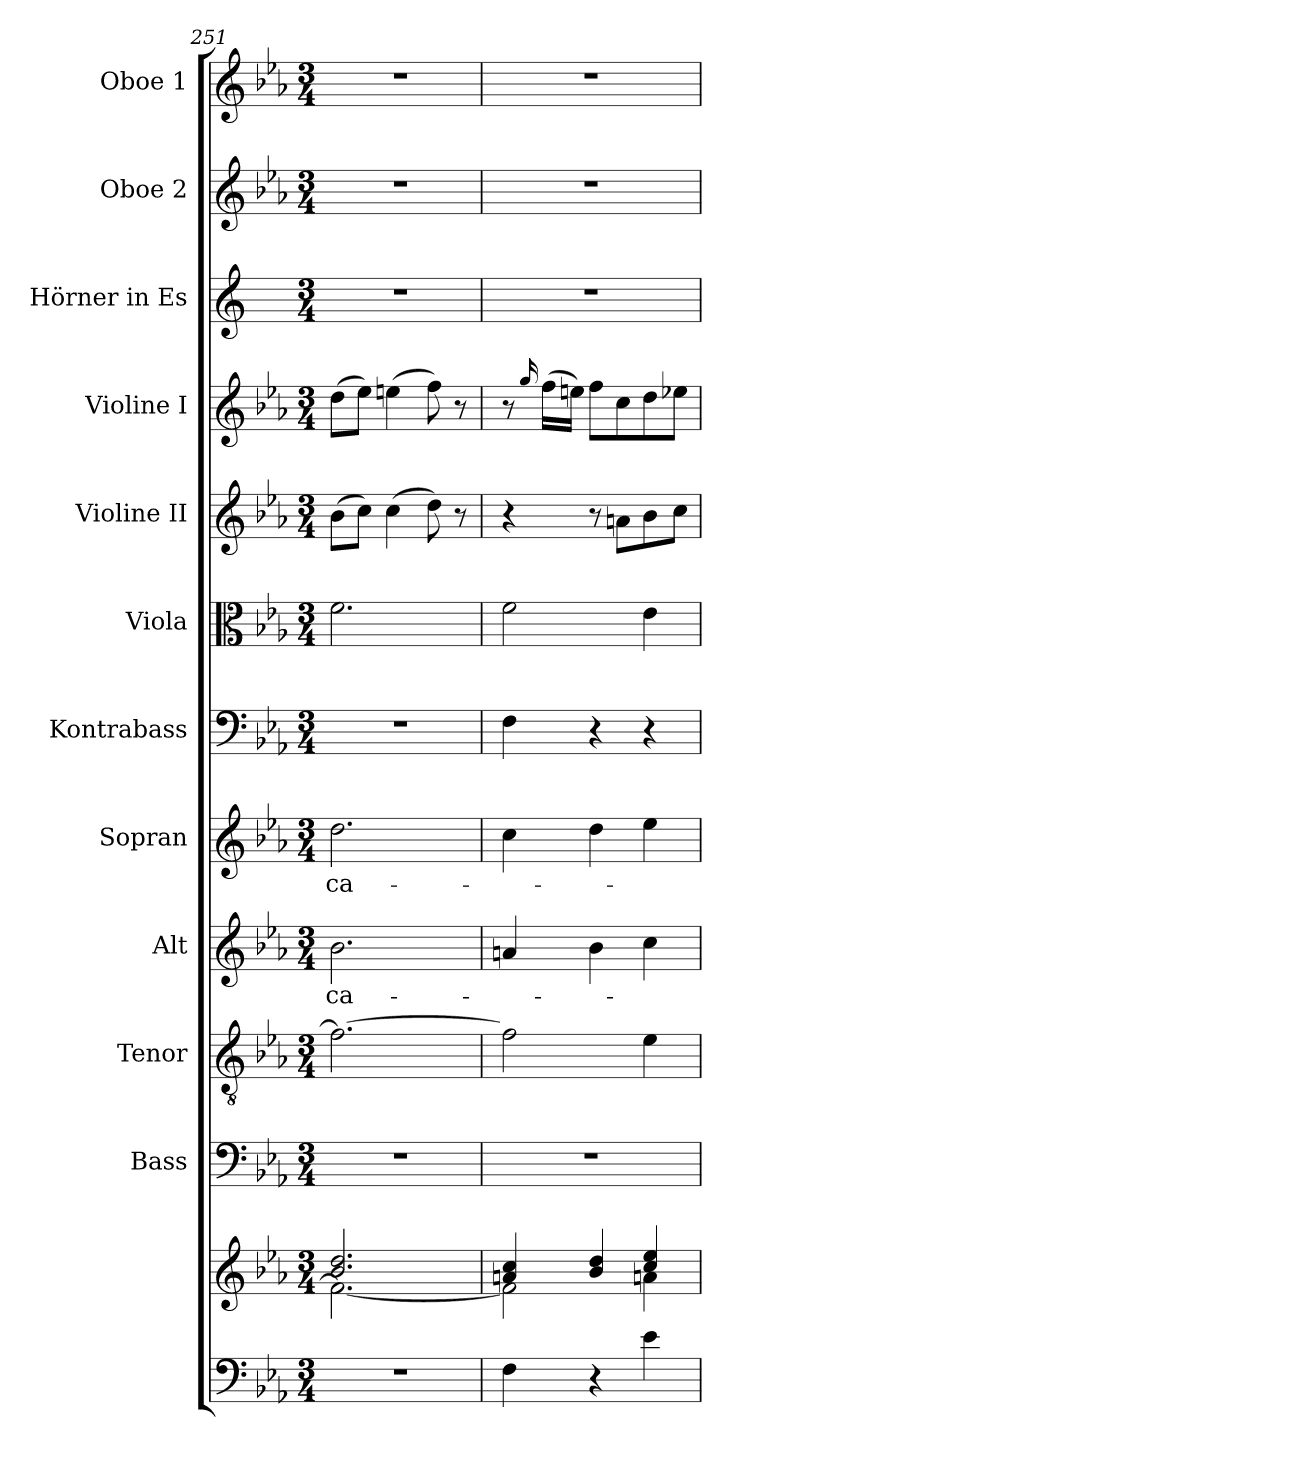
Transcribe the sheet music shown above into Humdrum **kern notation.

**kern	**kern	**kern	**kern	**kern	**text	**kern	**text	**kern	**kern	**kern	**kern	**kern	**kern	**kern
*part12	*part12	*part11	*part10	*part9	*part9	*part8	*part8	*part7	*part6	*part5	*part4	*part3	*part2	*part1
*staff13	*staff12	*staff11	*staff10	*staff9	*staff9	*staff8	*staff8	*staff7	*staff6	*staff5	*staff4	*staff3	*staff2	*staff1
*	*	*I"Bass	*I"Tenor	*I"Alt	*	*I"Sopran	*	*I"Kontrabass	*I"Viola	*I"Violine II	*I"Violine I	*I"Hörner in Es	*I"Oboe 2	*I"Oboe 1
*	*	*I'B.	*I'T.	*I'A.	*	*I'S.	*	*I'Kb.	*I'Vla.	*I'Vl. II	*I'Vl. I	*	*I'Ob. 2	*I'Ob. 1
!!LO:PB:g=z
*clefF4	*clefG2	*clefF4	*clefGv2	*clefG2	*	*clefG2	*	*clefF4	*clefC3	*clefG2	*clefG2	*clefG2	*clefG2	*clefG2
*	*	*	*	*	*	*	*	*ITrd7c12	*	*	*	*ITrd5c9	*	*
*k[b-e-a-]	*k[b-e-a-]	*k[b-e-a-]	*k[b-e-a-]	*k[b-e-a-]	*	*k[b-e-a-]	*	*k[b-e-a-]	*k[b-e-a-]	*k[b-e-a-]	*k[b-e-a-]	*k[b-e-a-]	*k[b-e-a-]	*k[b-e-a-]
*E-:	*E-:	*E-:	*E-:	*E-:	*	*E-:	*	*E-:	*E-:	*E-:	*E-:	*E-:	*E-:	*E-:
*M3/4	*M3/4	*M3/4	*M3/4	*M3/4	*	*M3/4	*	*M3/4	*M3/4	*M3/4	*M3/4	*M3/4	*M3/4	*M3/4
=251	=251	=251	=251	=251	=251	=251	=251	=251	=251	=251	=251	=251	=251	=251
*	*^	*	*	*	*	*	*	*	*	*	*	*	*	*
!	!	!	!	!	!	!LO:LY:b	!	!LO:LY:b	!	!	!	!	!	!	!
2.r	2.b-/ 2.dd/	2.f\_	2.r	2.f\_	2.b-\	-ca-	2.dd\	-ca-	2.r	2.f\	(>8b-\L	(>8dd\L	2.r	2.r	2.r
.	.	.	.	.	.	.	.	.	.	.	8cc\J)	8ee-\J)	.	.	.
.	.	.	.	.	.	.	.	.	.	.	(>4cc\	(>4een\	.	.	.
.	.	.	.	.	.	.	.	.	.	.	8dd\)	8ff\)	.	.	.
.	.	.	.	.	.	.	.	.	.	.	8r	8r	.	.	.
=252	=252	=252	=252	=252	=252	=252	=252	=252	=252	=252	=252	=252	=252	=252	=252
4F\	4an/ 4cc/	2f\]	2.r	2f\]	4an/	.	4cc\	.	4FF\	2f\	4r	8r	2.r	2.r	2.r
.	.	.	.	.	.	.	.	.	.	.	.	16qqgg/	.	.	.
.	.	.	.	.	.	.	.	.	.	.	.	(>16ff\LL	.	.	.
.	.	.	.	.	.	.	.	.	.	.	.	16een\JJ)	.	.	.
4r	4b-/ 4dd/	.	.	.	4b-\	.	4dd\	.	4r	.	8r	8ff\L	.	.	.
.	.	.	.	.	.	.	.	.	.	.	8an\L	8cc\	.	.	.
4e-\	4cc/ 4ee-/	4an\	.	4e-\	4cc\	.	4ee-\	.	4r	4e-\	8b-\	8dd\	.	.	.
.	.	.	.	.	.	.	.	.	.	.	8cc\J	8ee-X\J	.	.	.
*	*v	*v	*	*	*	*	*	*	*	*	*	*	*	*	*
=	=	=	=	=	=	=	=	=	=	=	=	=	=	=
*-	*-	*-	*-	*-	*-	*-	*-	*-	*-	*-	*-	*-	*-	*-
